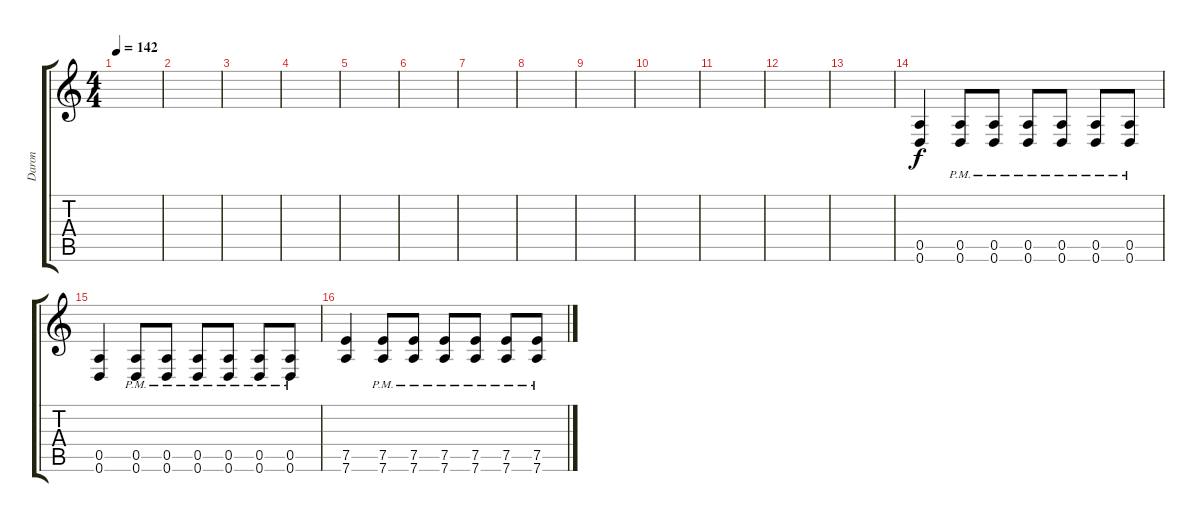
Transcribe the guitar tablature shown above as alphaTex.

\track ("Daron" "Daron") {instrument electricguitarclean}
\staff {score tabs}
\tuning (E4 B3 G3 D3 A2 D2) {hide}
\ts (4 4)
\tempo 142
\clef g2
\ks c
|
|
|
|
|
|
|
|
|
|
|
|
|
(0.5 0.6).4 (0.5{pm} 0.6).8 (0.5{pm} 0.6).8 (0.5{pm} 0.6).8 (0.5{pm} 0.6).8 (0.5{pm} 0.6).8 (0.5{pm} 0.6).8 |
(0.5 0.6).4 (0.5{pm} 0.6).8 (0.5{pm} 0.6).8 (0.5{pm} 0.6).8 (0.5{pm} 0.6).8 (0.5{pm} 0.6).8 (0.5{pm} 0.6).8 |
(7.5 7.6).4 (7.5{pm} 7.6).8 (7.5{pm} 7.6).8 (7.5{pm} 7.6).8 (7.5{pm} 7.6).8 (7.5{pm} 7.6).8 (7.5{pm} 7.6).8
